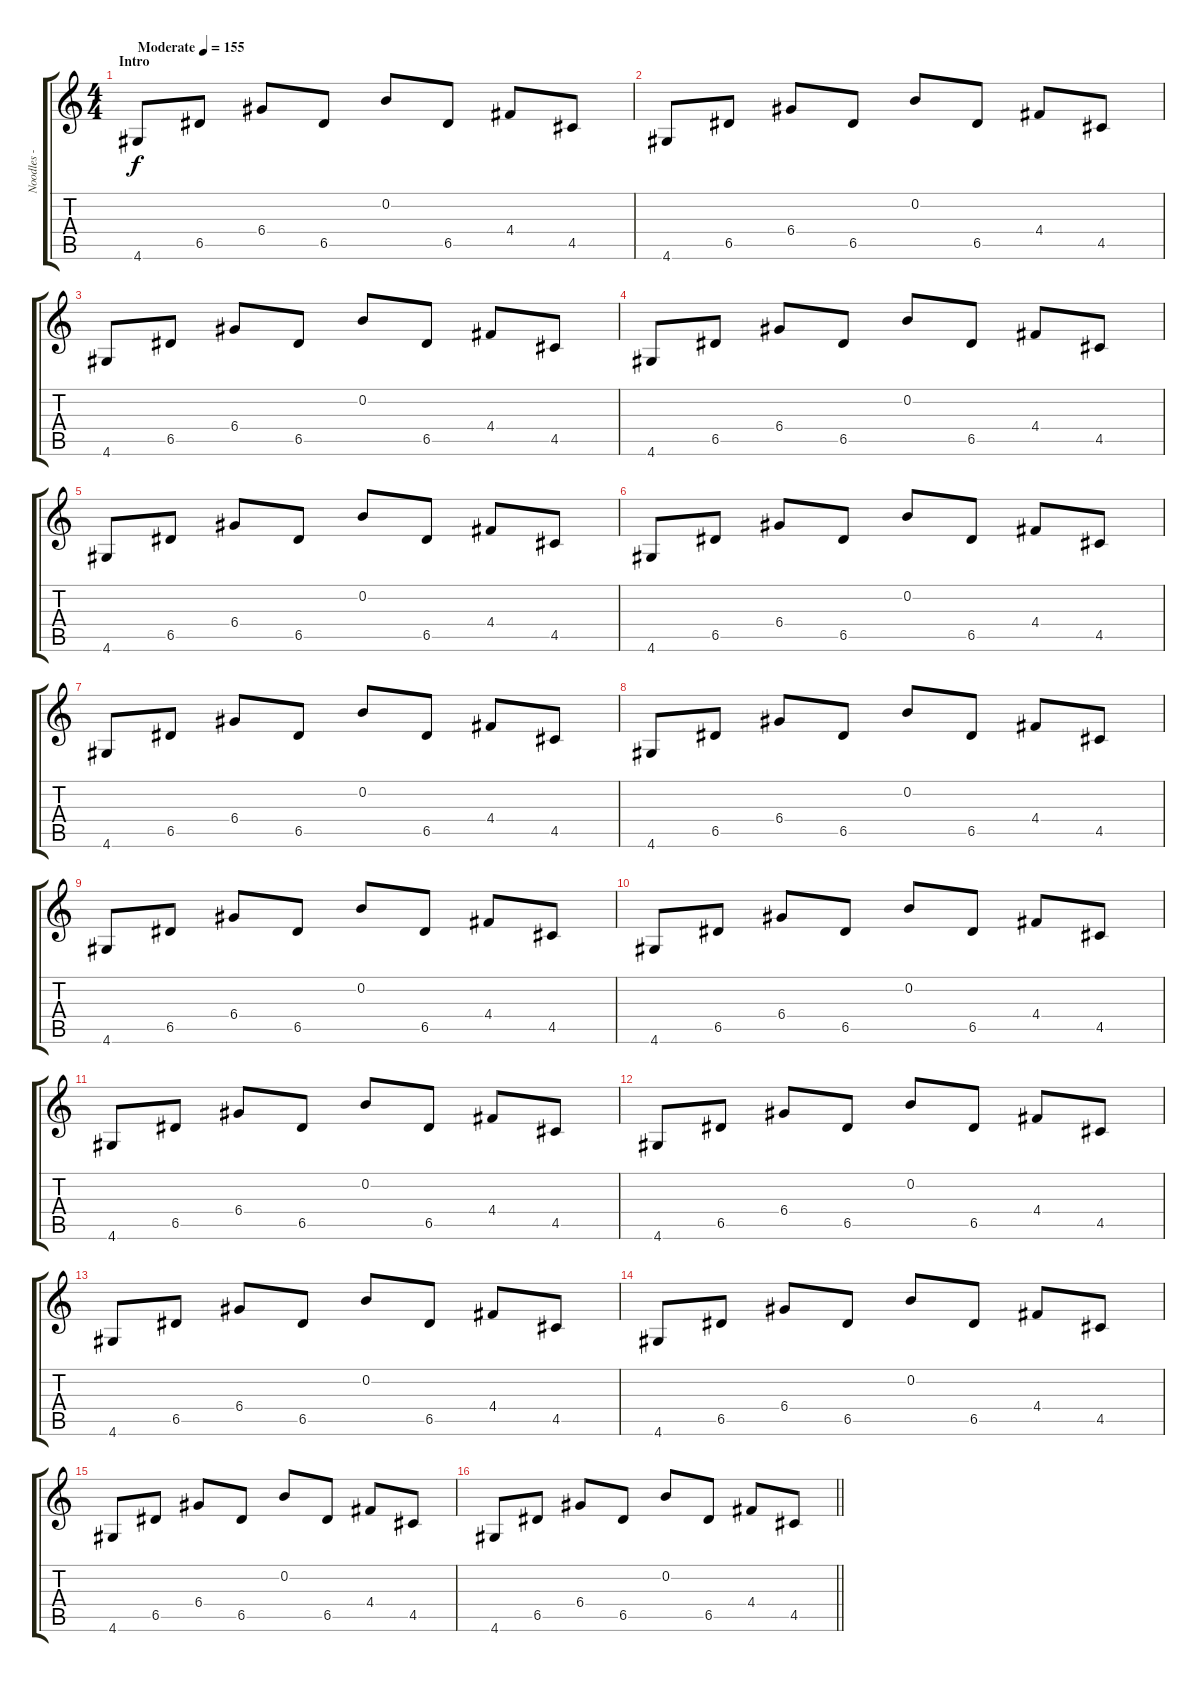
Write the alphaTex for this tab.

\track ("Noodles - Clean Guitar" "Noodles - ") {instrument electricguitarclean}
\staff {score tabs}
\tuning (E4 B3 G3 D3 A2 E2) {hide}
\ts (4 4)
\section ("" "Intro")
\tempo (155 "Moderate")
\clef g2
\ks c
4.6.8{dy f instrument electricguitarclean} 6.5.8 6.4.8 6.5.8 0.2.8 6.5.8 4.4.8 4.5.8 |
4.6.8 6.5.8 6.4.8 6.5.8 0.2.8 6.5.8 4.4.8 4.5.8 |
4.6.8 6.5.8 6.4.8 6.5.8 0.2.8 6.5.8 4.4.8 4.5.8 |
4.6.8 6.5.8 6.4.8 6.5.8 0.2.8 6.5.8 4.4.8 4.5.8 |
4.6.8 6.5.8 6.4.8 6.5.8 0.2.8 6.5.8 4.4.8 4.5.8 |
4.6.8 6.5.8 6.4.8 6.5.8 0.2.8 6.5.8 4.4.8 4.5.8 |
4.6.8 6.5.8 6.4.8 6.5.8 0.2.8 6.5.8 4.4.8 4.5.8 |
4.6.8 6.5.8 6.4.8 6.5.8 0.2.8 6.5.8 4.4.8 4.5.8 |
4.6.8 6.5.8 6.4.8 6.5.8 0.2.8 6.5.8 4.4.8 4.5.8 |
4.6.8 6.5.8 6.4.8 6.5.8 0.2.8 6.5.8 4.4.8 4.5.8 |
4.6.8 6.5.8 6.4.8 6.5.8 0.2.8 6.5.8 4.4.8 4.5.8 |
4.6.8 6.5.8 6.4.8 6.5.8 0.2.8 6.5.8 4.4.8 4.5.8 |
4.6.8 6.5.8 6.4.8 6.5.8 0.2.8 6.5.8 4.4.8 4.5.8 |
4.6.8 6.5.8 6.4.8 6.5.8 0.2.8 6.5.8 4.4.8 4.5.8 |
4.6.8 6.5.8 6.4.8 6.5.8 0.2.8 6.5.8 4.4.8 4.5.8 |
\barLineRight lightlight
4.6.8 6.5.8 6.4.8 6.5.8 0.2.8 6.5.8 4.4.8 4.5.8
